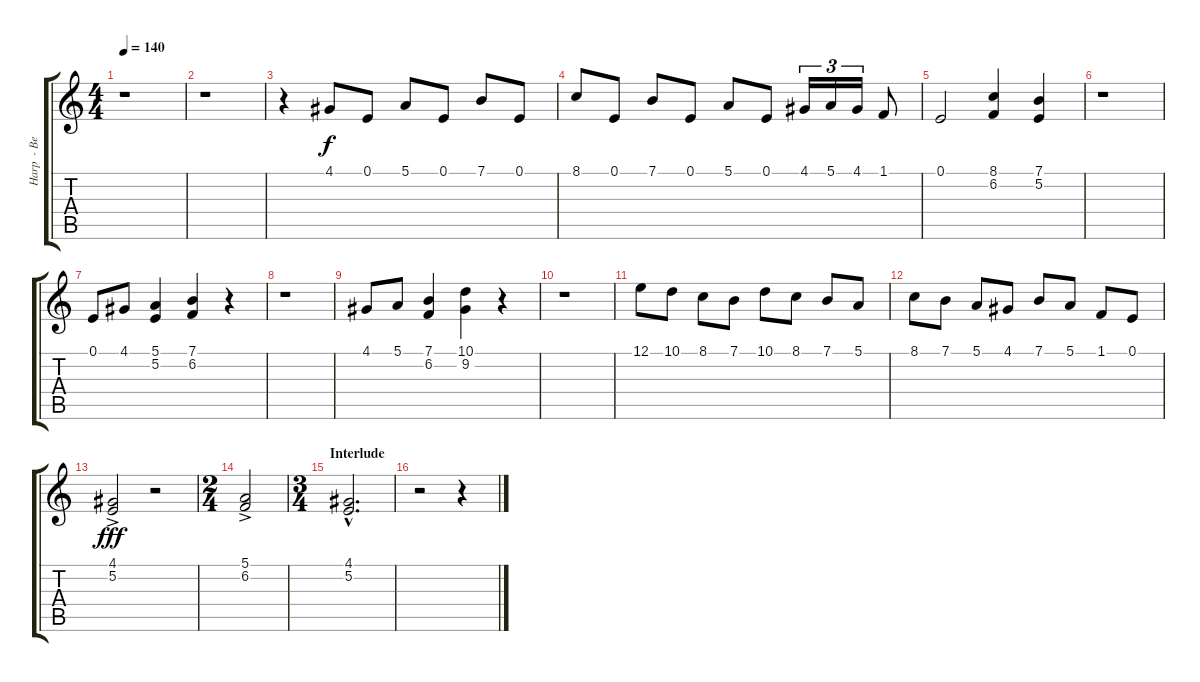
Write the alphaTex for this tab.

\track ("Harp  - Bells" "Harp  - Be") {instrument orchestralharp}
\staff {score tabs}
\tuning (E4 B3 G3 D3 A2 E2) {hide}
\ts (4 4)
\tempo 140
\clef g2
\ks c
r.1{dy fff} |
r.1 |
r.4{instrument orchestralharp} 4.1.8{dy f} 0.1.8 5.1.8 0.1.8 7.1.8 0.1.8 |
8.1.8 0.1.8 7.1.8 0.1.8 5.1.8 0.1.8 4.1.16{tu (3 2)} 5.1.16{tu (3 2)} 4.1.16{tu (3 2)} 1.1.8 |
0.1.2 (8.1 6.2).4 (7.1 5.2).4 |
r.1 |
0.1.8 4.1.8 (5.1 5.2).4 (7.1 6.2).4 r.4 |
r.1 |
4.1.8 5.1.8 (7.1 6.2).4 (10.1 9.2).4 r.4 |
r.1 |
12.1.8 10.1.8 8.1.8 7.1.8 10.1.8 8.1.8 7.1.8 5.1.8 |
8.1.8 7.1.8 5.1.8 4.1.8 7.1.8 5.1.8 1.1.8 0.1.8 |
(4.1{ac} 5.2).2{dy fff} r.2 |
\ts (2 4)
(5.1{ac} 6.2).2 |
\ts (3 4)
\section ("" "Interlude")
(4.1{hac} 5.2{hac}).2{d} |
r.2 r.4
